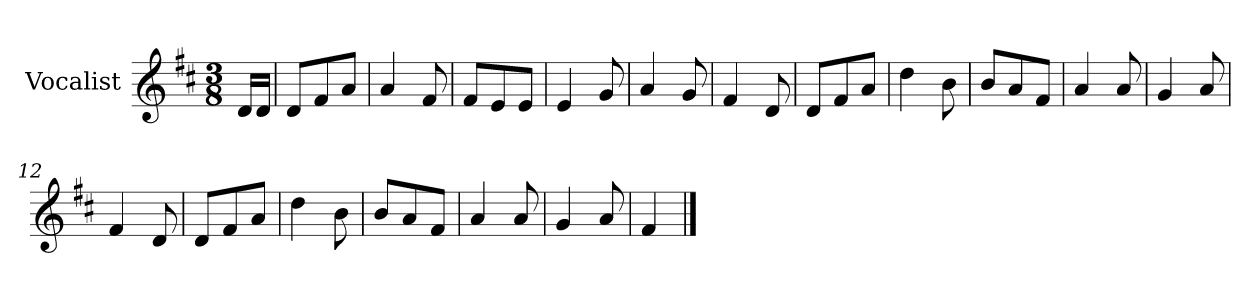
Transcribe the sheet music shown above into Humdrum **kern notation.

**kern
*part1
*staff1
*I"Vocalist
*k[f#c#]
*D:
*M3/8
=
16dLL
16dJJ
=1
8dL
8f#
8aJ
=2
4a
8f#
=3
8f#L
8e
8eJ
=4
4e
8g
=5
4a
8g
=6
4f#
8d
=7
8dL
8f#
8aJ
=8
4dd
8b
=9
8bL
8a
8f#J
=10
4a
8a
=11
4g
8a
=12
4f#
8d
=13
8dL
8f#
8aJ
=14
4dd
8b
=15
8bL
8a
8f#J
=16
4a
8a
=17
4g
8a
=18
4f#
==
*-
